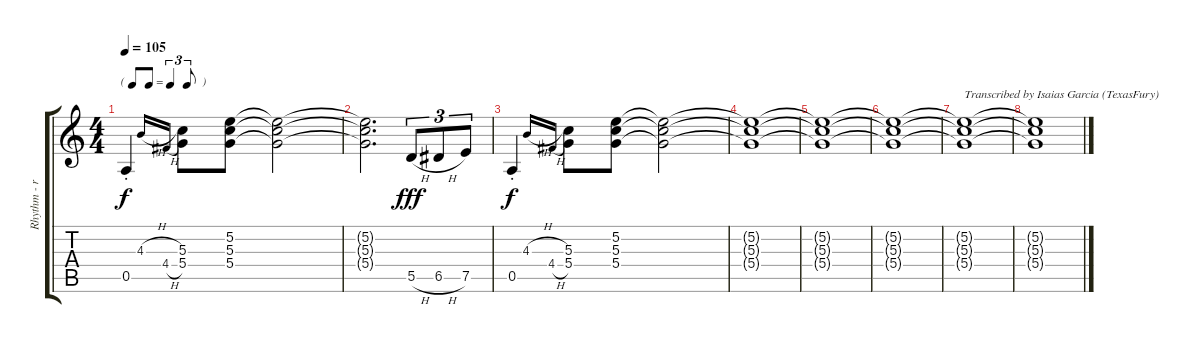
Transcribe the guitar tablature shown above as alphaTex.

\track ("Rhythm - right" "Rhythm - r") {instrument electricguitarclean}
\staff {score tabs}
\tuning (E4 B3 G3 D3 A2 E2) {hide}
\ts (4 4)
\tf triplet8th
\tempo 105
\clef g2
\ks c
0.5{st}.4{dy f} 4.3{h}.16{gr onbeat} 4.4{h}.16{gr onbeat} (5.3 5.4).8 (5.2 5.3 5.4).8 (5.2{t} 5.3{t} 5.4{t}).2 |
(5.2{t} 5.3{t} 5.4{t}).2{d} 5.5{h}.8{tu (3 2) dy fff} 6.5{h}.8{tu (3 2)} 7.5.8{tu (3 2)} |
0.5{st}.4{dy f} 4.3{h}.16{gr onbeat} 4.4{h}.16{gr onbeat} (5.3 5.4).8 (5.2 5.3 5.4).8 (5.2{t} 5.3{t} 5.4{t}).2 |
(5.2{t} 5.3{t} 5.4{t}).1 |
(5.2{t} 5.3{t} 5.4{t}).1 |
(5.2{t} 5.3{t} 5.4{t}).1 |
(5.2{t} 5.3{t} 5.4{t}).1{txt "Transcribed by Isaias Garcia (TexasFury)"} |
(5.2{t} 5.3{t} 5.4{t}).1
